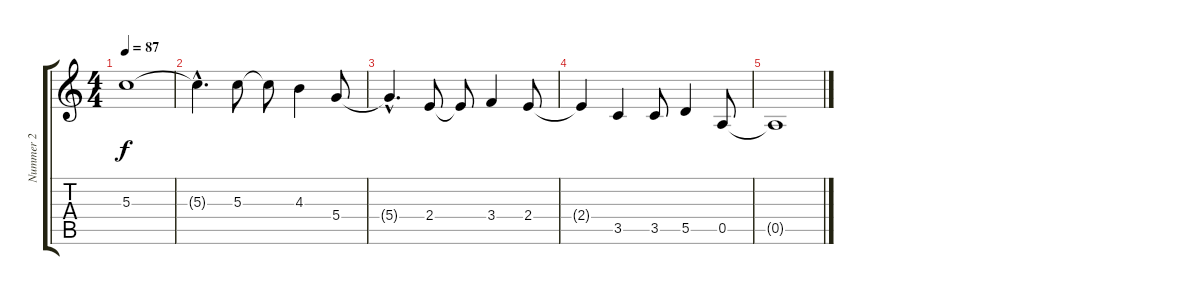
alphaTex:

\track ("Nummer 2" "Nummer 2") {instrument electricguitarclean}
\staff {score tabs}
\tuning (E4 B3 G3 D3 A2 E2) {hide}
\ts (4 4)
\tempo 87
\clef g2
\ks c
5.3.1{dy f} |
5.3{hac t}.4{d} 5.3.8 5.3{t}.8 4.3.4 5.4.8 |
5.4{hac t}.4{d} 2.4.8 2.4{t}.8 3.4.4 2.4.8 |
2.4{t}.4 3.5.4 3.5.8 5.5.4 0.5.8 |
0.5{t}.1
